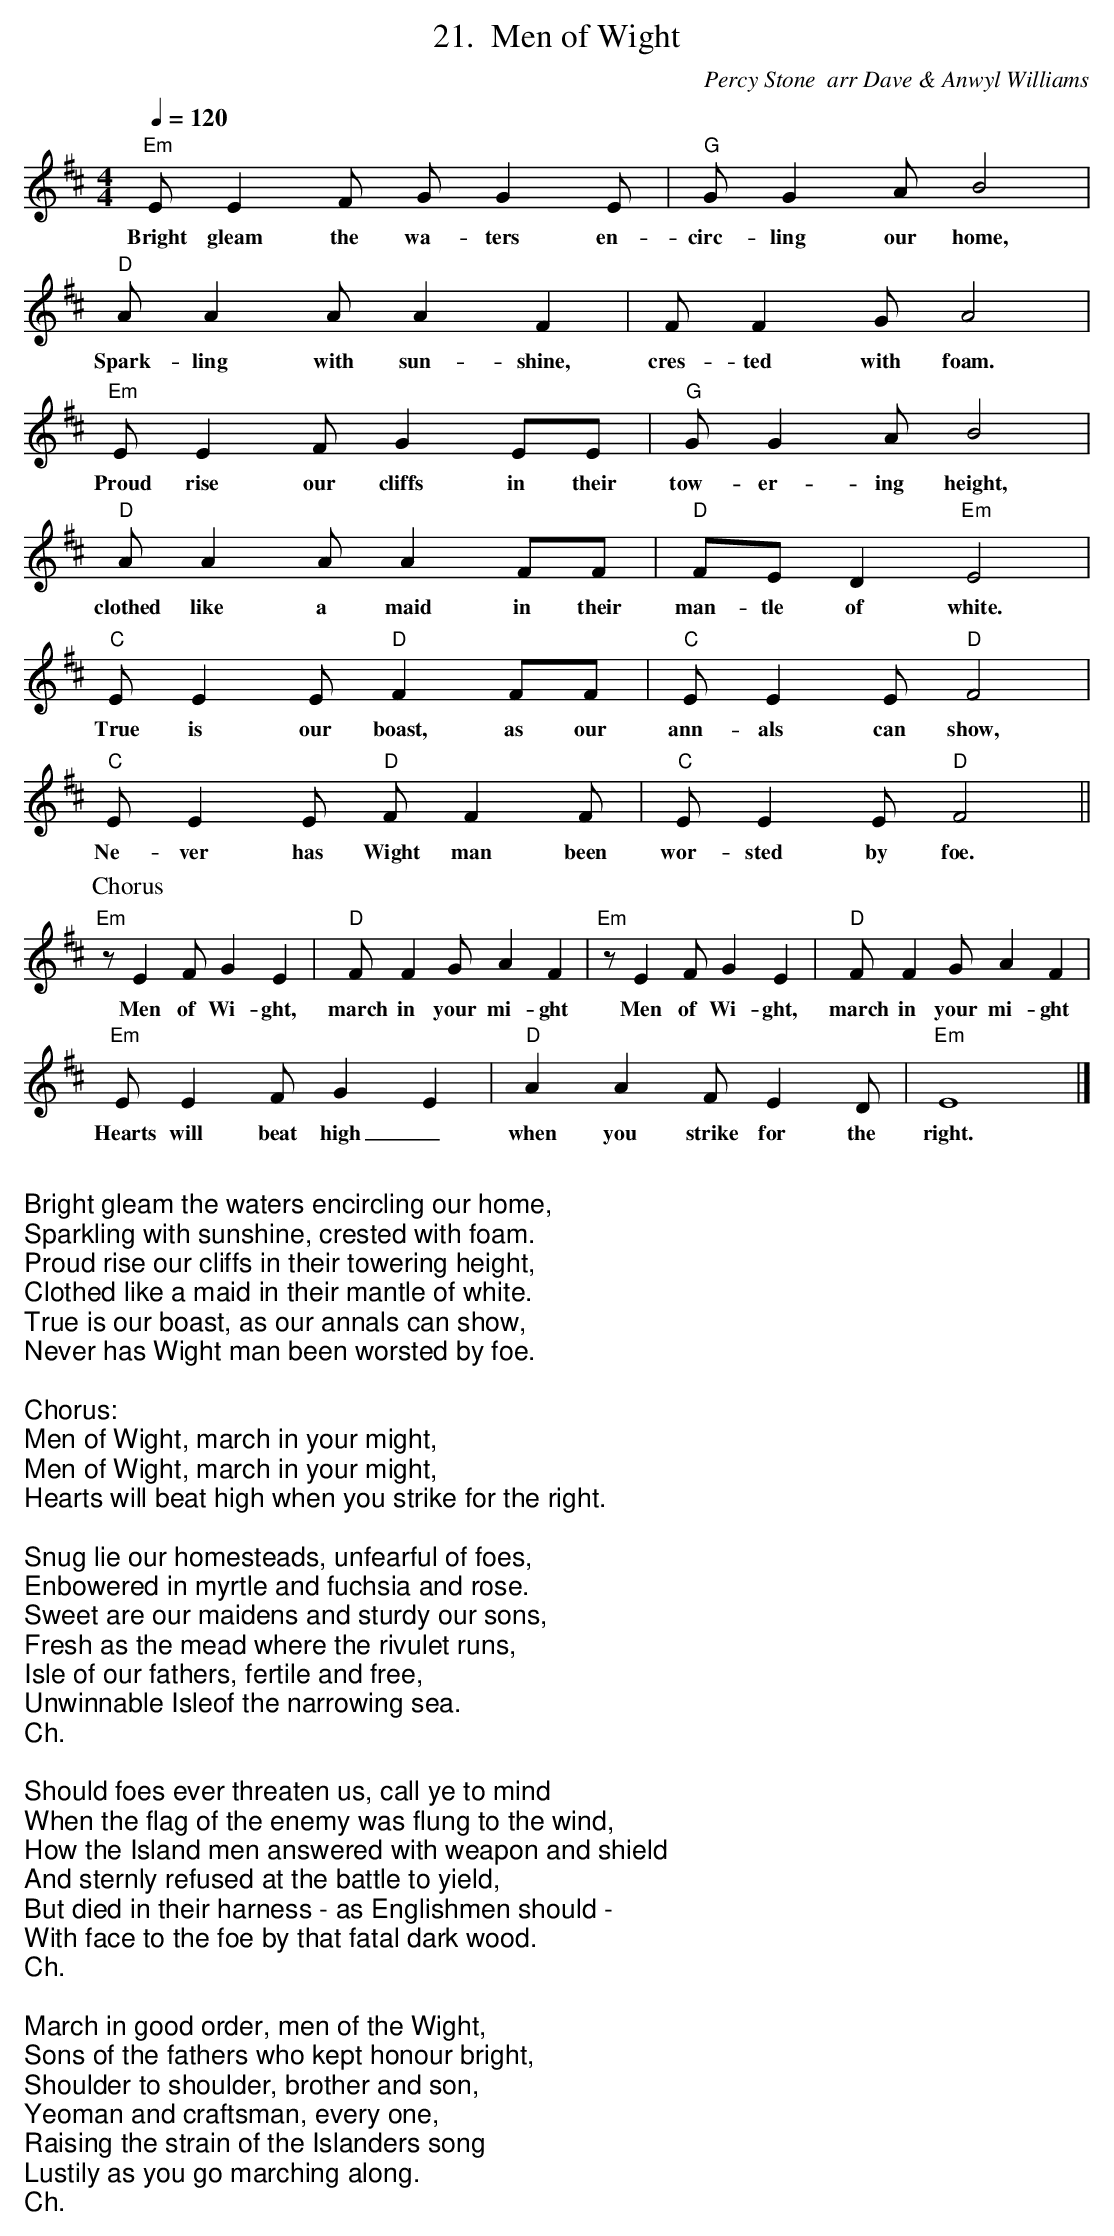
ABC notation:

X:1
T:Men of Wight
C:Percy Stone  arr Dave & Anwyl Williams
Q: 1/4=120
M:4/4
K:D
"Em"EE2F GG2E|"G"GG2AB4|"D"AA2AA2F2|FF2GA4|
w:Bright gleam the wa-ters en-circ-ling our home, Spark-ling with sun-shine, cres-ted with foam.
"Em"EE2FG2EE|"G"GG2AB4|"D"AA2AA2FF|"D"FED2"Em"E4|
w:Proud rise our cliffs in their tow-er-ing height, clothed like a maid in their man-tle of white.
"C"EE2E"D"F2FF|"C"EE2E"D"F4|"C"EE2E "D"FF2F|"C"EE2E"D"F4||
w:True is our boast, as our ann-als can show, Ne-ver has Wight man been wor-sted by foe.
P: Chorus
"Em"zE2FG2E2|"D"FF2GA2F2|"Em"zE2FG2E2|"D"FF2GA2F2|
w:Men of Wi-ght, march in your mi-ght Men of Wi-ght, march in your mi-ght
"Em"EE2FG2E2|"D"A2A2FE2D|"Em"E8|]
w:Hearts will beat high _when you strike for the right.
%%newpage
W:
W: Bright gleam the waters encircling our home,
W:Sparkling with sunshine, crested with foam.
W: Proud rise our cliffs in their towering height,
W:Clothed like a maid in their mantle of white.
W: True is our boast, as our annals can show,
W:Never has Wight man been worsted by foe.
W:
W: Chorus:
W:Men of Wight, march in your might,
W:Men of Wight, march in your might,
W:Hearts will beat high when you strike for the right.
W:
W:Snug lie our homesteads, unfearful of foes,
W:Enbowered in myrtle and fuchsia and rose.
W:Sweet are our maidens and sturdy our sons,
W:Fresh as the mead where the rivulet runs,
W:Isle of our fathers, fertile and free,
W:Unwinnable Isleof the narrowing sea.
W:Ch.
W:
W:Should foes ever threaten us, call ye to mind
W:When the flag of the enemy was flung to the wind,
W:How the Island men answered with weapon and shield
W:And sternly refused at the battle to yield,
W:But died in their harness - as Englishmen should -
W:With face to the foe by that fatal dark wood.
W:Ch.
W:
W:March in good order, men of the Wight,
W:Sons of the fathers who kept honour bright,
W:Shoulder to shoulder, brother and son,
W:Yeoman and craftsman, every one,
W:Raising the strain of the Islanders song
W:Lustily as you go marching along.
W:Ch.
W:
